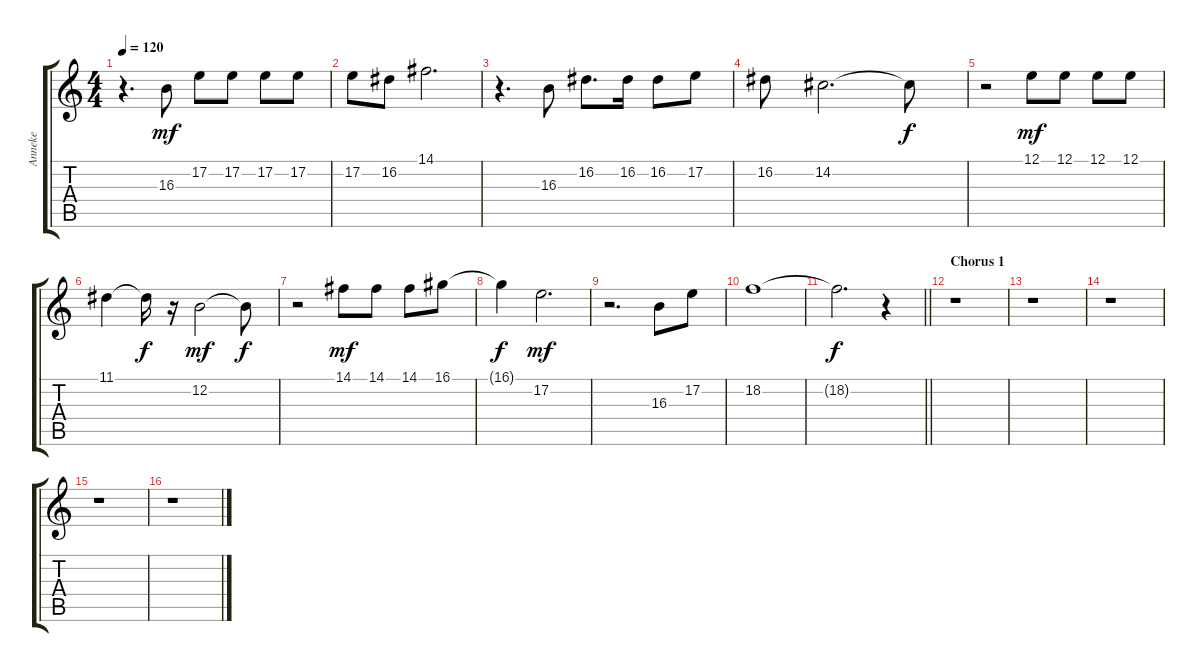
\track ("Anneke" "Anneke") {instrument clarinet}
\staff {score tabs}
\tuning (E4 B3 G3 D3 A2 E2) {hide}
\ts (4 4)
\tempo 120
\clef g2
\ks c
r.4{d dy mf} 16.3.8 17.2.8 17.2.8 17.2.8 17.2.8 |
17.2.8 16.2.8 14.1.2{d} |
r.4{d} 16.3.8 16.2.8{d} 16.2.16 16.2.8 17.2.8 |
16.2.8 14.2.2{d} 14.2{t}.8{dy f} |
r.2 12.1.8{dy mf} 12.1.8 12.1.8 12.1.8 |
11.1.4 11.1{t}.16{dy f} r.16 12.2.2{dy mf} 12.2{t}.8{dy f} |
r.2 14.1.8{dy mf} 14.1.8 14.1.8 16.1.8 |
16.1{t}.4{dy f} 17.2.2{d dy mf} |
r.2{d} 16.3.8 17.2.8 |
18.2.1 |
\barLineRight lightlight
18.2{t}.2{d dy f} r.4 |
\section ("" "Chorus 1")
r.1 |
r.1 |
r.1 |
r.1 |
r.1
